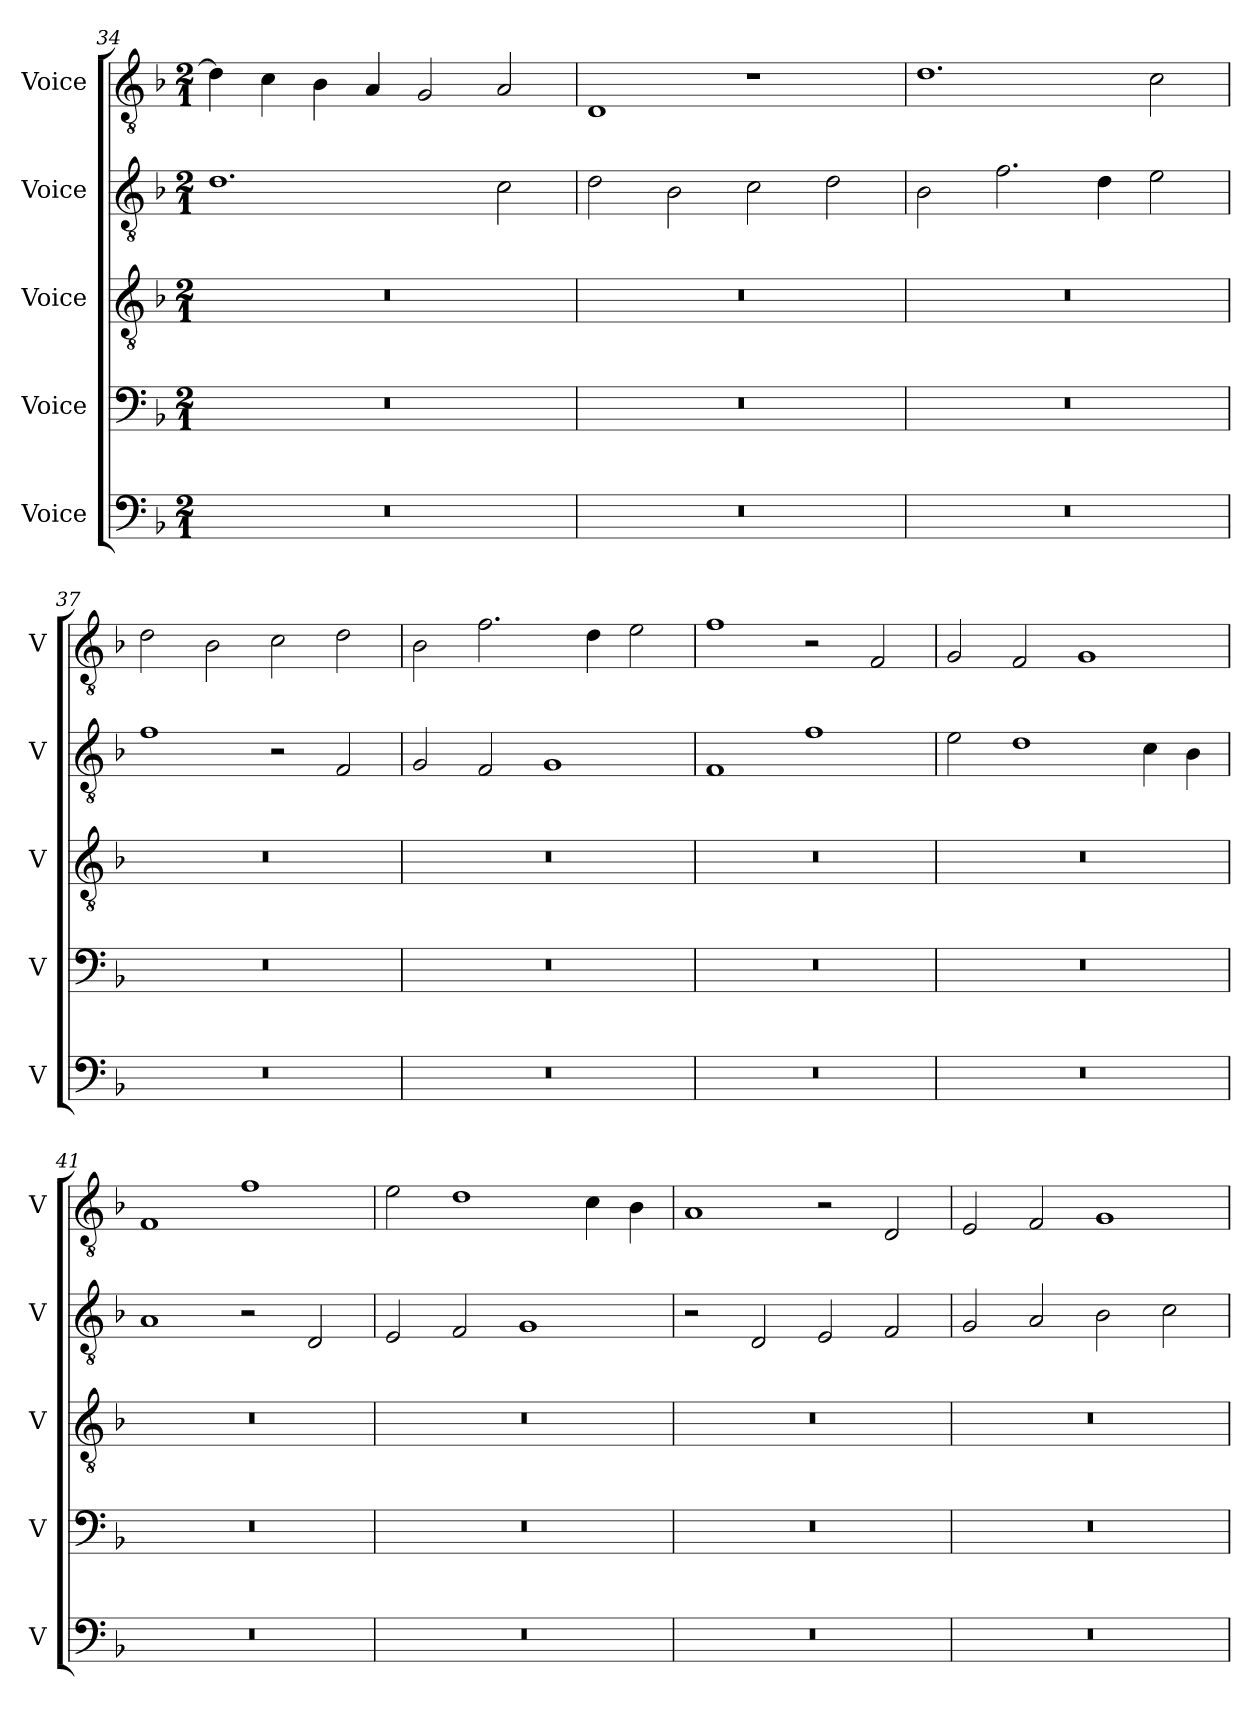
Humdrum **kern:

**kern	**kern	**kern	**kern	**kern
*part5	*part4	*part3	*part2	*part1
*staff5	*staff4	*staff3	*staff2	*staff1
*I"Voice	*I"Voice	*I"Voice	*I"Voice	*I"Voice
*I'V	*I'V	*I'V	*I'V	*I'V
!!LO:LB:g=z
*clefF4	*clefF4	*clefGv2	*clefGv2	*clefGv2
*k[b-]	*k[b-]	*k[b-]	*k[b-]	*k[b-]
*M2/1	*M2/1	*M2/1	*M2/1	*M2/1
=34	=34	=34	=34	=34
0r	0r	0r	1.d	4d\]
.	.	.	.	4c\
.	.	.	.	4B-\
.	.	.	.	4A/
.	.	.	.	2G/
.	.	.	2c\	2A/
=35	=35	=35	=35	=35
0r	0r	0r	2d\	1D
.	.	.	2B-\	.
.	.	.	2c\	1r
.	.	.	2d\	.
=36	=36	=36	=36	=36
0r	0r	0r	2B-\	1.d
.	.	.	2.f\	.
.	.	.	4d\	.
.	.	.	2e\	2c\
=37	=37	=37	=37	=37
0r	0r	0r	1f	2d\
.	.	.	.	2B-\
.	.	.	2r	2c\
.	.	.	2F/	2d\
!!LO:PB:g=z
=38	=38	=38	=38	=38
0r	0r	0r	2G/	2B-\
.	.	.	2F/	2.f\
.	.	.	1G	.
.	.	.	.	4d\
.	.	.	.	2e\
=39	=39	=39	=39	=39
0r	0r	0r	1F	1f
.	.	.	1f	2r
.	.	.	.	2F/
=40	=40	=40	=40	=40
0r	0r	0r	2e\	2G/
.	.	.	1d	2F/
.	.	.	.	1G
.	.	.	4c\	.
.	.	.	4B-\	.
=41	=41	=41	=41	=41
0r	0r	0r	1A	1F
.	.	.	2r	1f
.	.	.	2D/	.
!!LO:LB:g=z
=42	=42	=42	=42	=42
0r	0r	0r	2E/	2e\
.	.	.	2F/	1d
.	.	.	1G	.
.	.	.	.	4c\
.	.	.	.	4B-\
=43	=43	=43	=43	=43
0r	0r	0r	2r	1A
.	.	.	2D/	.
.	.	.	2E/	2r
.	.	.	2F/	2D/
=44	=44	=44	=44	=44
0r	0r	0r	2G/	2E/
.	.	.	2A/	2F/
.	.	.	2B-\	1G
.	.	.	2c\	.
=	=	=	=	=
*-	*-	*-	*-	*-
